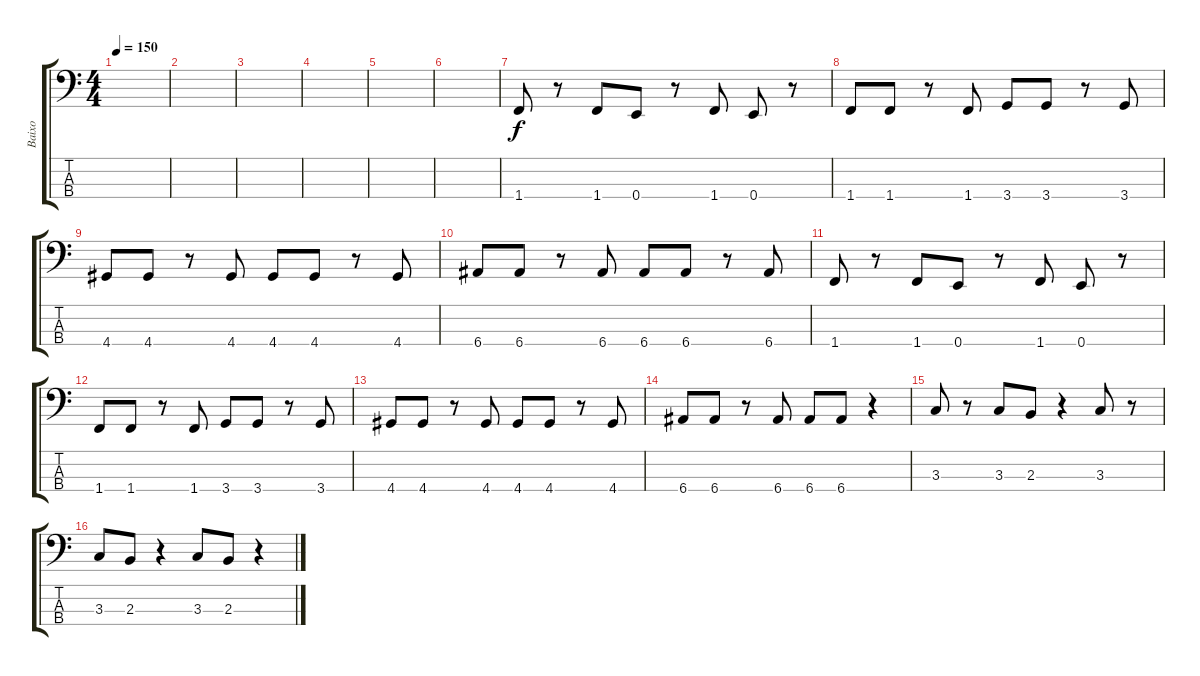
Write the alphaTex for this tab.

\track ("Baixo" "Baixo") {instrument electricbassfinger}
\staff {score tabs}
\tuning (G2 D2 A1 E1) {hide}
\ts (4 4)
\tempo 150
\clef f4
\ks c
|
|
|
|
|
|
1.4.8 r.8 1.4.8 0.4.8 r.8 1.4.8 0.4.8 r.8 |
1.4.8 1.4.8 r.8 1.4.8 3.4.8 3.4.8 r.8 3.4.8 |
4.4.8 4.4.8 r.8 4.4.8 4.4.8 4.4.8 r.8 4.4.8 |
6.4.8 6.4.8 r.8 6.4.8 6.4.8 6.4.8 r.8 6.4.8 |
1.4.8 r.8 1.4.8 0.4.8 r.8 1.4.8 0.4.8 r.8 |
1.4.8 1.4.8 r.8 1.4.8 3.4.8 3.4.8 r.8 3.4.8 |
4.4.8 4.4.8 r.8 4.4.8 4.4.8 4.4.8 r.8 4.4.8 |
6.4.8 6.4.8 r.8 6.4.8 6.4.8 6.4.8 r.4 |
3.3.8 r.8 3.3.8 2.3.8 r.4 3.3.8 r.8 |
3.3.8 2.3.8 r.4 3.3.8 2.3.8 r.4
